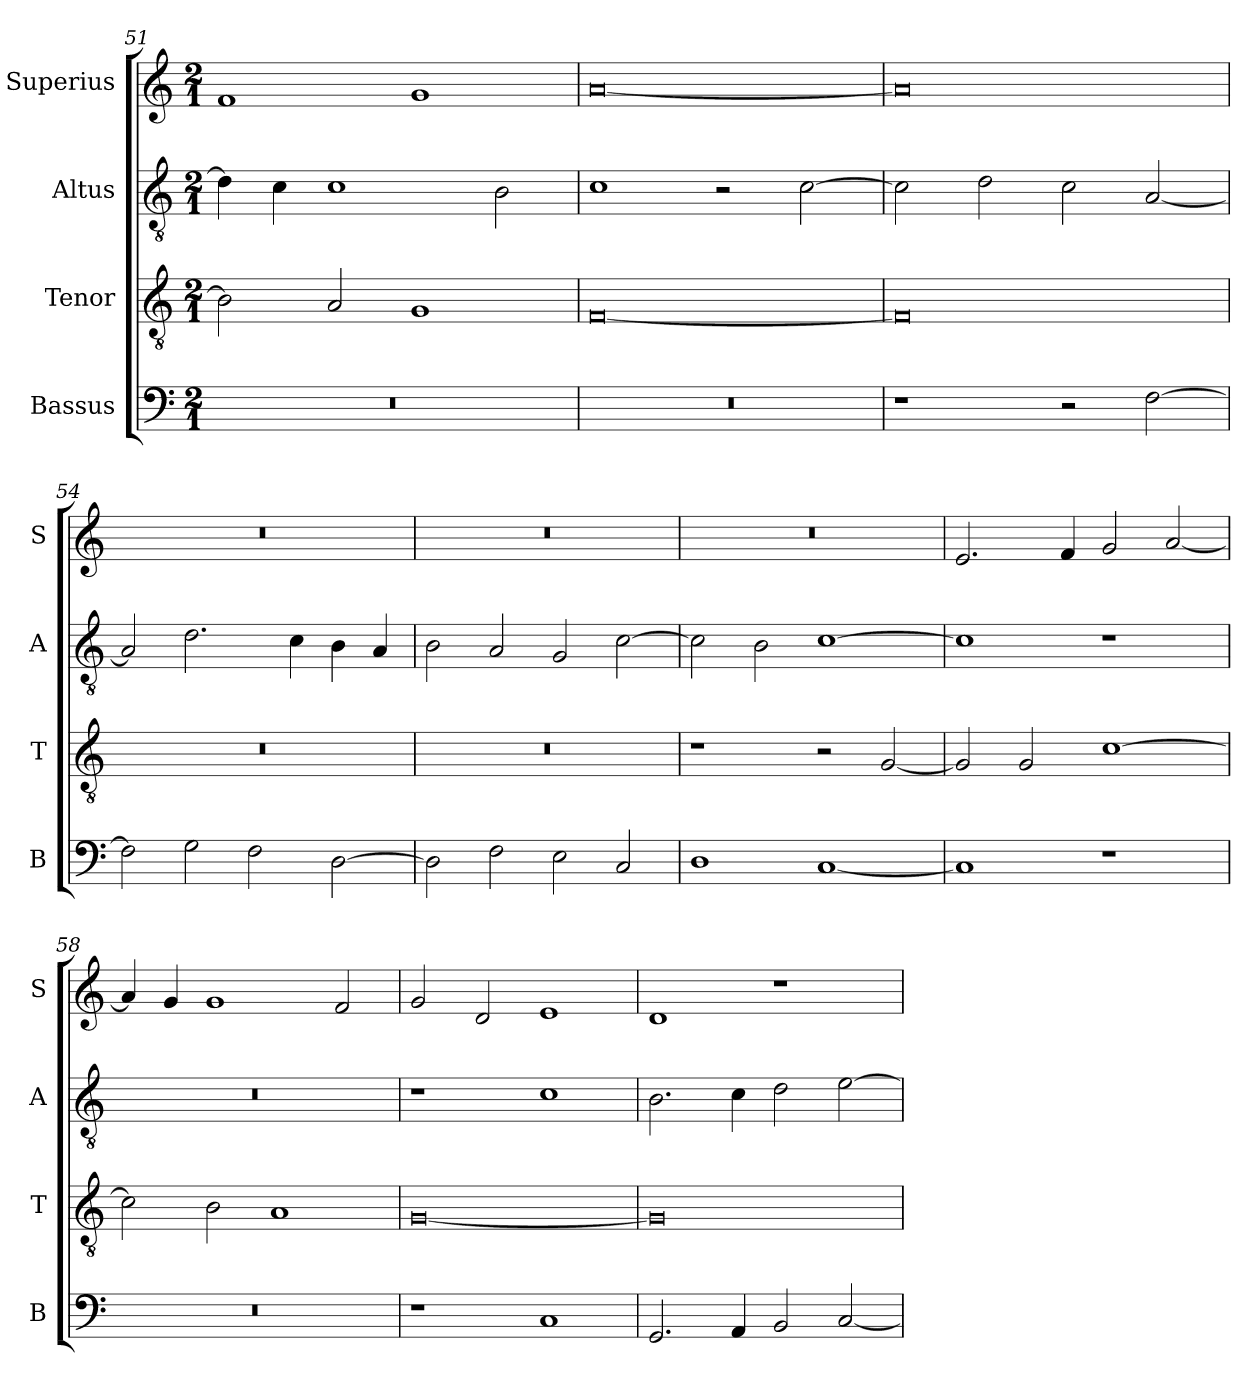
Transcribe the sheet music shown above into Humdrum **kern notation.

**kern	**kern	**kern	**kern
*part4	*part3	*part2	*part1
*staff4	*staff3	*staff2	*staff1
*I"Bassus	*I"Tenor	*I"Altus	*I"Superius
*I'B	*I'T	*I'A	*I'S
*clefF4	*clefGv2	*clefGv2	*clefG2
*k[]	*k[]	*k[]	*k[]
*M2/1	*M2/1	*M2/1	*M2/1
=51	=51	=51	=51
0r	2B-]	4d]	1f
.	.	4c	.
.	2A	1c	.
.	1G	.	1g
.	.	2B	.
=52	=52	=52	=52
0r	[0F	1c	[0a
.	.	2r	.
.	.	[2c	.
=53	=53	=53	=53
1r	0F]	2c]	0a]
.	.	2d	.
2r	.	2c	.
[2F	.	[2A	.
=54	=54	=54	=54
2F]	0r	2A]	0r
2G	.	2.d	.
2F	.	.	.
.	.	4c	.
[2D	.	4B	.
.	.	4A	.
=55	=55	=55	=55
2D]	0r	2B	0r
2F	.	2A	.
2E	.	2G	.
2C	.	[2c	.
=56	=56	=56	=56
1D	1r	2c]	0r
.	.	2B	.
[1C	2r	[1c	.
.	[2G	.	.
=57	=57	=57	=57
1C]	2G]	1c]	2.e
.	2G	.	.
.	.	.	4f
1r	[1c	1r	2g
.	.	.	[2a
=58	=58	=58	=58
0r	2c]	0r	4a]
.	.	.	4g
.	2B	.	1g
.	1A	.	.
.	.	.	2f
=59	=59	=59	=59
1r	[0G	1r	2g
.	.	.	2d
1C	.	1c	1e
=60	=60	=60	=60
2.GG	0G]	2.B	1d
4AA	.	4c	.
2BB	.	2d	1r
[2C	.	[2e	.
=	=	=	=
*-	*-	*-	*-
